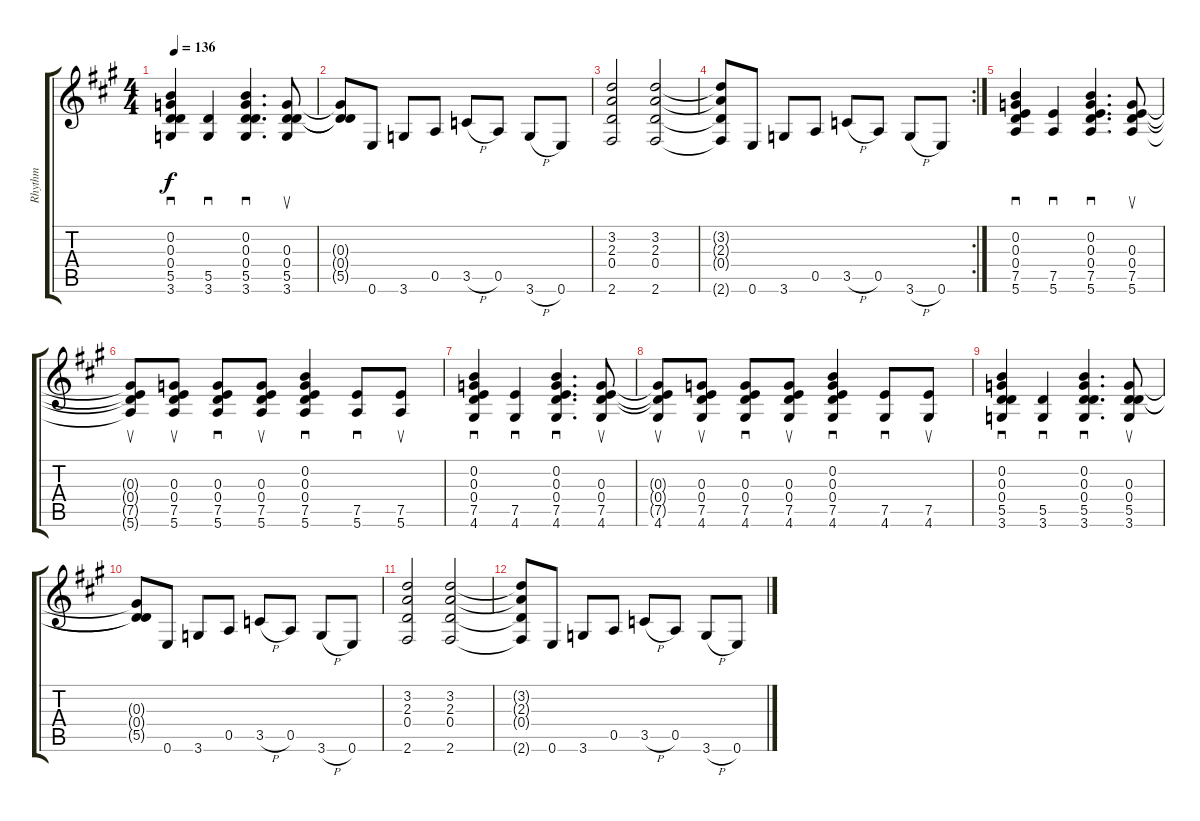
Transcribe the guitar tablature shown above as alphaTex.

\track ("Rhythm" "Rhythm") {instrument overdrivenguitar}
\staff {score tabs}
\tuning (E4 B3 G3 D3 A2 E2) {hide}
\ts (4 4)
\tempo 136
\clef g2
\ks a
(0.2 0.3 0.4 5.5 3.6).4{sd dy f} (5.5 3.6).4{sd} (0.2 0.3 0.4 5.5 3.6).4{d sd} (0.3 0.4 5.5 3.6).8{su} |
(0.3{t} 0.4{t} 5.5{t}).8 0.6.8 3.6.8 0.5.8 3.5{h}.8 0.5.8 3.6{h}.8 0.6.8 |
(3.2 2.3 0.4 2.6).2 (3.2 2.3 0.4 2.6).2 |
\rc 2
(3.2{t} 2.3{t} 0.4{t} 2.6{t}).8 0.6.8 3.6.8 0.5.8 3.5{h}.8 0.5.8 3.6{h}.8 0.6.8 |
(0.2 0.3 0.4 7.5 5.6).4{sd} (7.5 5.6).4{sd} (0.2 0.3 0.4 7.5 5.6).4{d sd} (0.3 0.4 7.5 5.6).8{su} |
(0.3{t} 0.4{t} 7.5{t} 5.6{t}).8{su} (0.3 0.4 7.5 5.6).8{su} (0.3 0.4 7.5 5.6).8{sd} (0.3 0.4 7.5 5.6).8{su} (0.2 0.3 0.4 7.5 5.6).4{sd} (7.5 5.6).8{sd} (7.5 5.6).8{su} |
(0.2 0.3 0.4 7.5 4.6).4{sd} (7.5 4.6).4{sd} (0.2 0.3 0.4 7.5 4.6).4{d sd} (0.3 0.4 7.5 4.6).8{su} |
(0.3{t} 0.4{t} 7.5{t} 4.6).8{su} (0.3 0.4 7.5 4.6).8{su} (0.3 0.4 7.5 4.6).8{sd} (0.3 0.4 7.5 4.6).8{su} (0.2 0.3 0.4 7.5 4.6).4{sd} (7.5 4.6).8{sd} (7.5 4.6).8{su} |
(0.2 0.3 0.4 5.5 3.6).4{sd} (5.5 3.6).4{sd} (0.2 0.3 0.4 5.5 3.6).4{d sd} (0.3 0.4 5.5 3.6).8{su} |
(0.3{t} 0.4{t} 5.5{t}).8 0.6.8 3.6.8 0.5.8 3.5{h}.8 0.5.8 3.6{h}.8 0.6.8 |
(3.2 2.3 0.4 2.6).2 (3.2 2.3 0.4 2.6).2 |
(3.2{t} 2.3{t} 0.4{t} 2.6{t}).8 0.6.8 3.6.8 0.5.8 3.5{h}.8 0.5.8 3.6{h}.8 0.6.8
